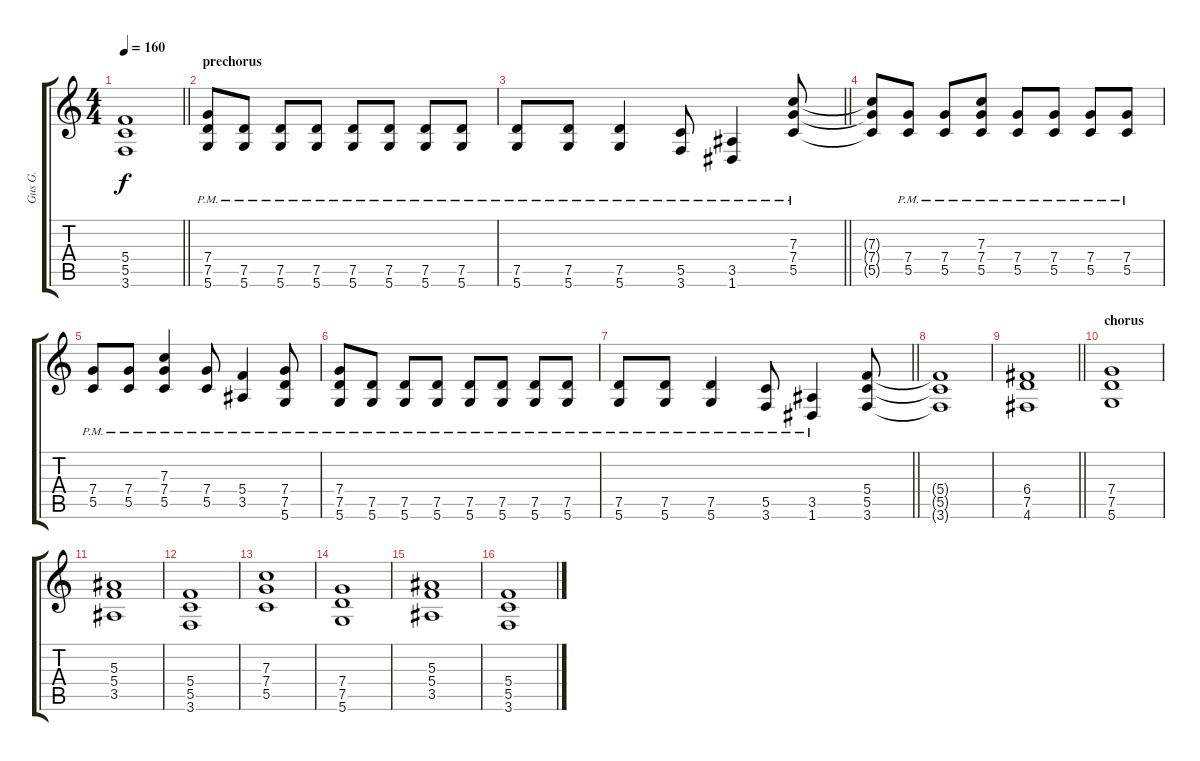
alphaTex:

\track ("Gus G." "Gus G.") {instrument distortionguitar}
\staff {score tabs}
\tuning (D4 A3 F3 C3 G2 D2) {hide}
\ts (4 4)
\tempo 160
\clef g2
\barLineRight lightlight
\ks aminor
(5.4{t} 5.5{t} 3.6{t}).1{dy f} |
\section ("" "prechorus")
(7.4{pm} 7.5{pm} 5.6{pm}).8 (7.5{pm} 5.6{pm}).8 (7.5{pm} 5.6{pm}).8 (7.5{pm} 5.6{pm}).8 (7.5{pm} 5.6{pm}).8 (7.5{pm} 5.6{pm}).8 (7.5{pm} 5.6{pm}).8 (7.5{pm} 5.6{pm}).8 |
\barLineRight lightlight
(7.5{pm} 5.6{pm}).8 (7.5{pm} 5.6{pm}).8 (7.5{pm} 5.6{pm}).4 (5.5{pm} 3.6{pm}).8 (3.5{pm} 1.6{pm}).4 (7.3{pm} 7.4{pm} 5.5{pm}).8 |
(7.3{t} 7.4{t} 5.5{t}).8 (7.4{pm} 5.5{pm}).8 (7.4{pm} 5.5{pm}).8 (7.3{pm} 7.4{pm} 5.5{pm}).8 (7.4{pm} 5.5{pm}).8 (7.4{pm} 5.5{pm}).8 (7.4{pm} 5.5{pm}).8 (7.4{pm} 5.5{pm}).8 |
(7.4{pm} 5.5{pm}).8 (7.4{pm} 5.5{pm}).8 (7.3{pm} 7.4{pm} 5.5{pm}).4 (7.4{pm} 5.5{pm}).8 (5.4{pm} 3.5{pm}).4 (7.4{pm} 7.5{pm} 5.6{pm}).8 |
(7.4{pm} 7.5{pm} 5.6{pm}).8 (7.5{pm} 5.6{pm}).8 (7.5{pm} 5.6{pm}).8 (7.5{pm} 5.6{pm}).8 (7.5{pm} 5.6{pm}).8 (7.5{pm} 5.6{pm}).8 (7.5{pm} 5.6{pm}).8 (7.5{pm} 5.6{pm}).8 |
\barLineRight lightlight
(7.5{pm} 5.6{pm}).8 (7.5{pm} 5.6{pm}).8 (7.5{pm} 5.6{pm}).4 (5.5{pm} 3.6{pm}).8 (3.5{pm} 1.6{pm}).4 (5.4 5.5 3.6).8 |
(5.4{t} 5.5{t} 3.6{t}).1 |
\barLineRight lightlight
(6.4 7.5 4.6).1 |
\section ("" "chorus")
(7.4 7.5 5.6).1 |
(5.3 5.4 3.5).1 |
(5.4 5.5 3.6).1 |
(7.3 7.4 5.5).1 |
(7.4 7.5 5.6).1 |
(5.3 5.4 3.5).1 |
(5.4 5.5 3.6).1
